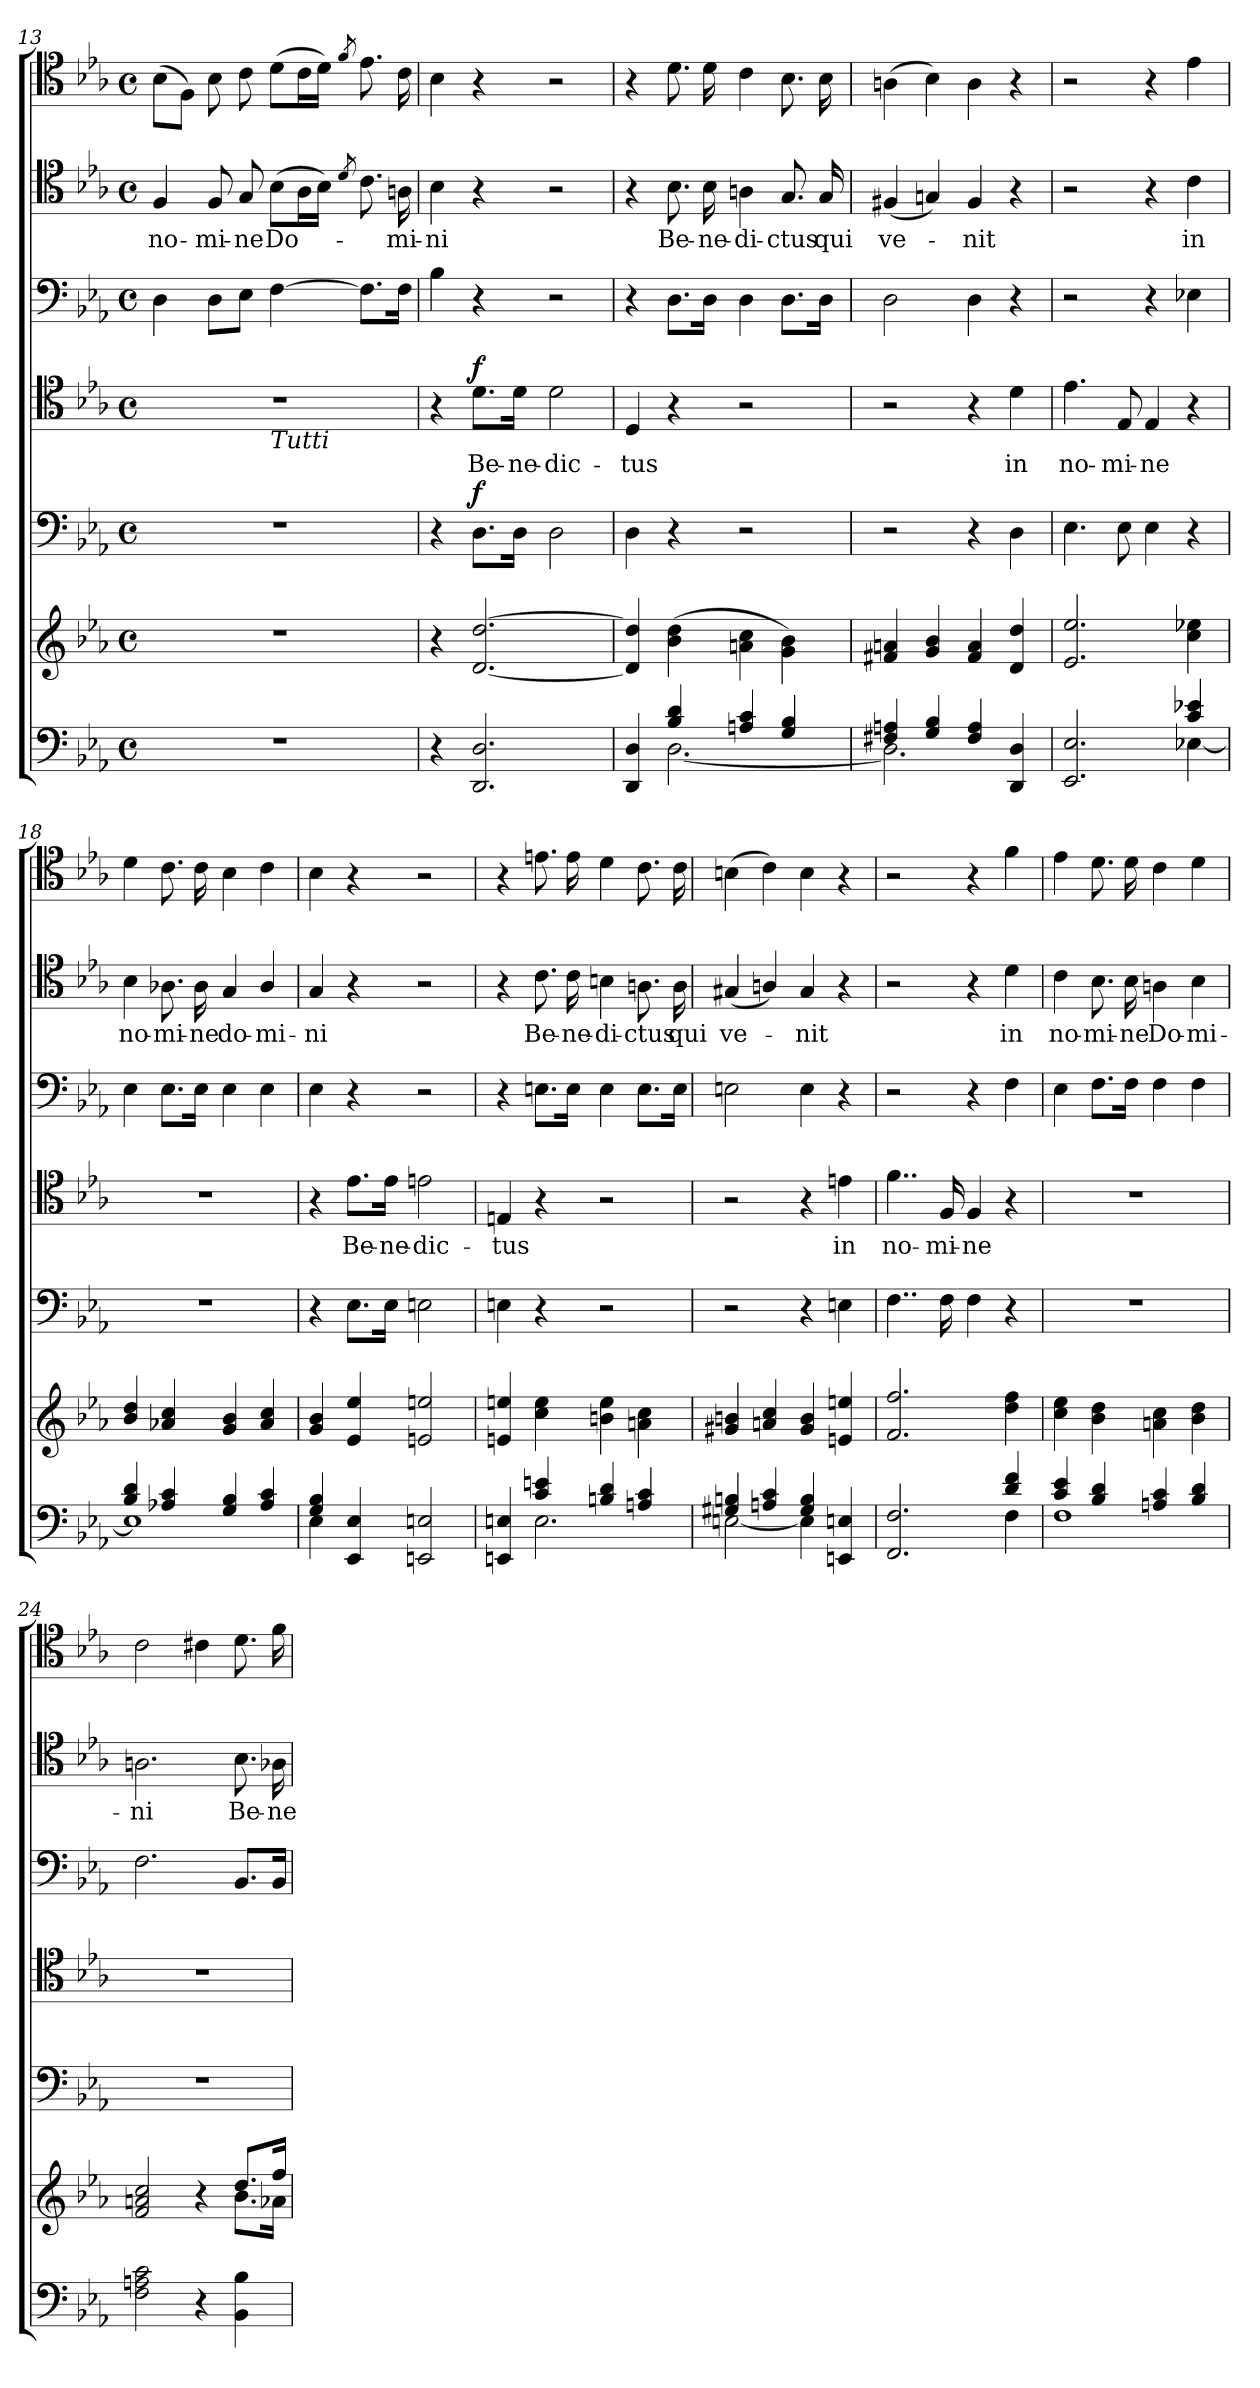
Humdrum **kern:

**kern	**kern	**kern	**dynam	**kern	**text	**dynam	**kern	**kern	**text	**kern
*part6	*part6	*part5	*part5	*part4	*part4	*part4	*part3	*part2	*part2	*part1
*staff7	*staff6	*staff5	*staff5	*staff4	*staff4	*staff4	*staff3	*staff2	*staff2	*staff1
*clefF4	*clefG2	*clefF4	*	*clefC4	*	*	*clefF4	*clefC4	*	*clefC4
*k[b-e-a-]	*k[b-e-a-]	*k[b-e-a-]	*	*k[b-e-a-]	*	*	*k[b-e-a-]	*k[b-e-a-]	*	*k[b-e-a-]
*M4/4	*M4/4	*M4/4	*	*M4/4	*	*	*M4/4	*M4/4	*	*M4/4
*met(c)	*met(c)	*met(c)	*	*met(c)	*	*	*met(c)	*met(c)	*	*met(c)
=13	=13	=13	=13	=13	=13	=13	=13	=13	=13	=13
*	*	*	*	*^	*	*	*	*	*	*
1r	1r	1r	.	1r	2ryy	.	.	4D\	4F/	no-	(8B-\L
.	.	.	.	.	.	.	.	.	.	.	8F\J)
.	.	.	.	.	.	.	.	8D\L	8F/	-mi-	8B-\
.	.	.	.	.	.	.	.	8E-\J	8G/	-ne	8c\
!	!	!	!	!	!LO:TX:b:i:t=Tutti	!	!	!	!	!	!
.	.	.	.	.	2ryy	.	.	[4F\	(8B-\L	Do-	(8d\L
.	.	.	.	.	.	.	.	.	16A-\L	.	16c\L
.	.	.	.	.	.	.	.	.	16B-\JJ)	.	16d\JJ)
.	.	.	.	.	.	.	.	.	8qd/	.	8qf/
.	.	.	.	.	.	.	.	8.F\L]	8.c\	.	8.e-\
.	.	.	.	.	.	.	.	16F\Jk	16An\	-mi-	16c\
*	*	*	*	*v	*v	*	*	*	*	*	*
=14	=14	=14	=14	=14	=14	=14	=14	=14	=14	=14
4r	4r	4r	.	4r	.	.	4B-\	4B-\	-ni	4B-\
!	!	!	!LO:DY:a	!	!	!LO:DY:a	!	!	!	!
2.DD/ 2.D/	[2.d/ [2.dd/	8.D\L	f	8.d\L	Be-	f	4r	4r	.	4r
.	.	16D\Jk	.	16d\Jk	-ne-	.	.	.	.	.
.	.	2D\	.	2d\	-dic-	.	2r	2r	.	2r
=15	=15	=15	=15	=15	=15	=15	=15	=15	=15	=15
*^	*	*	*	*	*	*	*	*	*	*
4DD/ 4D/	4ryy	4d]/ 4dd]/	4D\	.	4D/	-tus	.	4r	4r	.	4r
4B-/ 4d/	[2.D\	(4b-\ 4dd\	4r	.	4r	.	.	8.D\L	8.B-\	Be-	8.d\
.	.	.	.	.	.	.	.	16D\Jk	16B-\	-ne-	16d\
4An/ 4c/	.	4an\ 4cc\	2r	.	2r	.	.	4D\	4An\	-di-	4c\
4G/ 4B-/	.	4g\ 4b-\)	.	.	.	.	.	8.D\L	8.G/	-ctus	8.B-\
.	.	.	.	.	.	.	.	16D\Jk	16G/	qui	16B-\
=16	=16	=16	=16	=16	=16	=16	=16	=16	=16	=16	=16
4F#X/ 4An/	2.D\]	4f#X/ 4an/	2r	.	2r	.	.	2D\	(4F#X/	ve-	(4An\
4G/ 4B-/	.	4g/ 4b-/	.	.	.	.	.	.	4Gn/)	.	4B-\)
4F#/ 4A/	.	4f#/ 4a/	4r	.	4r	.	.	4D\	4F#/	-nit	4A\
4DD/ 4D/	4ryy	4d/ 4dd/	4D\	.	4d\	in	.	4r	4r	.	4r
=17	=17	=17	=17	=17	=17	=17	=17	=17	=17	=17	=17
2.EE-/ 2.E-/	2.ryy	2.e-/ 2.ee-/	4.E-\	.	4.e-\	no-	.	2r	2r	.	2r
.	.	.	8E-\	.	8E-/	-mi-	.	.	.	.	.
.	.	.	4E-\	.	4E-/	-ne	.	4r	4r	.	4r
4c/ 4e-X/	[4E-X\	4cc\ 4ee-X\	4r	.	4r	.	.	4E-X\	4c\	in	4e-\
=18	=18	=18	=18	=18	=18	=18	=18	=18	=18	=18	=18
4B-/ 4d/	1E-]	4b-/ 4dd/	1r	.	1r	.	.	4E-\	4B-\	no-	4d\
4A-X/ 4c/	.	4a-X/ 4cc/	.	.	.	.	.	8.E-\L	8.A-X\	-mi-	8.c\
.	.	.	.	.	.	.	.	16E-\Jk	16A-\	-ne	16c\
4G/ 4B-/	.	4g/ 4b-/	.	.	.	.	.	4E-\	4G/	do-	4B-\
4A-/ 4c/	.	4a-/ 4cc/	.	.	.	.	.	4E-\	4A-/	-mi-	4c\
=19	=19	=19	=19	=19	=19	=19	=19	=19	=19	=19	=19
4G/ 4B-/	4E-\	4g/ 4b-/	4r	.	4r	.	.	4E-\	4G/	-ni	4B-\
4EE-/ 4E-/	2.ryy	4e-/ 4ee-/	8.E-\L	.	8.e-\L	Be-	.	4r	4r	.	4r
.	.	.	16E-\Jk	.	16e-\Jk	-ne-	.	.	.	.	.
2EEn/ 2En/	.	2en/ 2een/	2En\	.	2en\	-dic-	.	2r	2r	.	2r
=20	=20	=20	=20	=20	=20	=20	=20	=20	=20	=20	=20
4EEn/ 4En/	4ryy	4en/ 4een/	4En\	.	4En/	-tus	.	4r	4r	.	4r
4c/ 4en/	2.E\	4cc\ 4ee\	4r	.	4r	.	.	8.En\L	8.c\	Be-	8.en\
.	.	.	.	.	.	.	.	16E\Jk	16c\	-ne-	16e\
4Bn/ 4d/	.	4bn\ 4ee\	2r	.	2r	.	.	4E\	4Bn\	-di-	4d\
4An/ 4c/	.	4an\ 4cc\	.	.	.	.	.	8.E\L	8.An\	-ctus	8.c\
.	.	.	.	.	.	.	.	16E\Jk	16A\	qui	16c\
=21	=21	=21	=21	=21	=21	=21	=21	=21	=21	=21	=21
4G#X/ 4Bn/	[2En\	4g#X/ 4bn/	2r	.	2r	.	.	2En\	(4G#X/	ve-	(4Bn\
4An/ 4c/	.	4an/ 4cc/	.	.	.	.	.	.	4An/)	.	4c\)
4G#/ 4B/	4E\]	4g#/ 4b/	4r	.	4r	.	.	4E\	4G#/	-nit	4B\
4EEn/ 4En/	4ryy	4en/ 4een/	4En\	.	4en\	in	.	4r	4r	.	4r
=22	=22	=22	=22	=22	=22	=22	=22	=22	=22	=22	=22
2.FF/ 2.F/	2.ryy	2.f/ 2.ff/	4..F\	.	4..f\	no-	.	2r	2r	.	2r
.	.	.	16F\	.	16F/	-mi-	.	.	.	.	.
.	.	.	4F\	.	4F/	-ne	.	4r	4r	.	4r
4d/ 4f/	4F\	4dd\ 4ff\	4r	.	4r	.	.	4F\	4d\	in	4f\
=23	=23	=23	=23	=23	=23	=23	=23	=23	=23	=23	=23
4c/ 4e-/	1F	4cc\ 4ee-\	1r	.	1r	.	.	4E-\	4c\	no-	4e-\
4B-/ 4d/	.	4b-\ 4dd\	.	.	.	.	.	8.F\L	8.B-\	-mi-	8.d\
.	.	.	.	.	.	.	.	16F\Jk	16B-\	-ne	16d\
4An/ 4c/	.	4an\ 4cc\	.	.	.	.	.	4F\	4An\	Do-	4c\
4B-/ 4d/	.	4b-\ 4dd\	.	.	.	.	.	4F\	4B-\	-mi-	4d\
*v	*v	*	*	*	*	*	*	*	*	*	*
=24	=24	=24	=24	=24	=24	=24	=24	=24	=24	=24
*	*^	*	*	*	*	*	*	*	*	*
2F\ 2An\ 2c\	2f/ 2an/ 2cc/	2.ryy	1r	.	1r	.	.	2.F\	2.An\	-ni	2c\
4r	4r	.	.	.	.	.	.	.	.	.	4c#X\
4BB-\ 4B-\	8.dd/L	8.b-\L	.	.	.	.	.	8.BB-/L	8.B-\	Be-	8.d\
.	16ff/Jk	16a-X\Jk	.	.	.	.	.	16BB-/Jk	16A-X\	-ne-	16f\
*	*v	*v	*	*	*	*	*	*	*	*	*
=	=	=	=	=	=	=	=	=	=	=
*-	*-	*-	*-	*-	*-	*-	*-	*-	*-	*-
